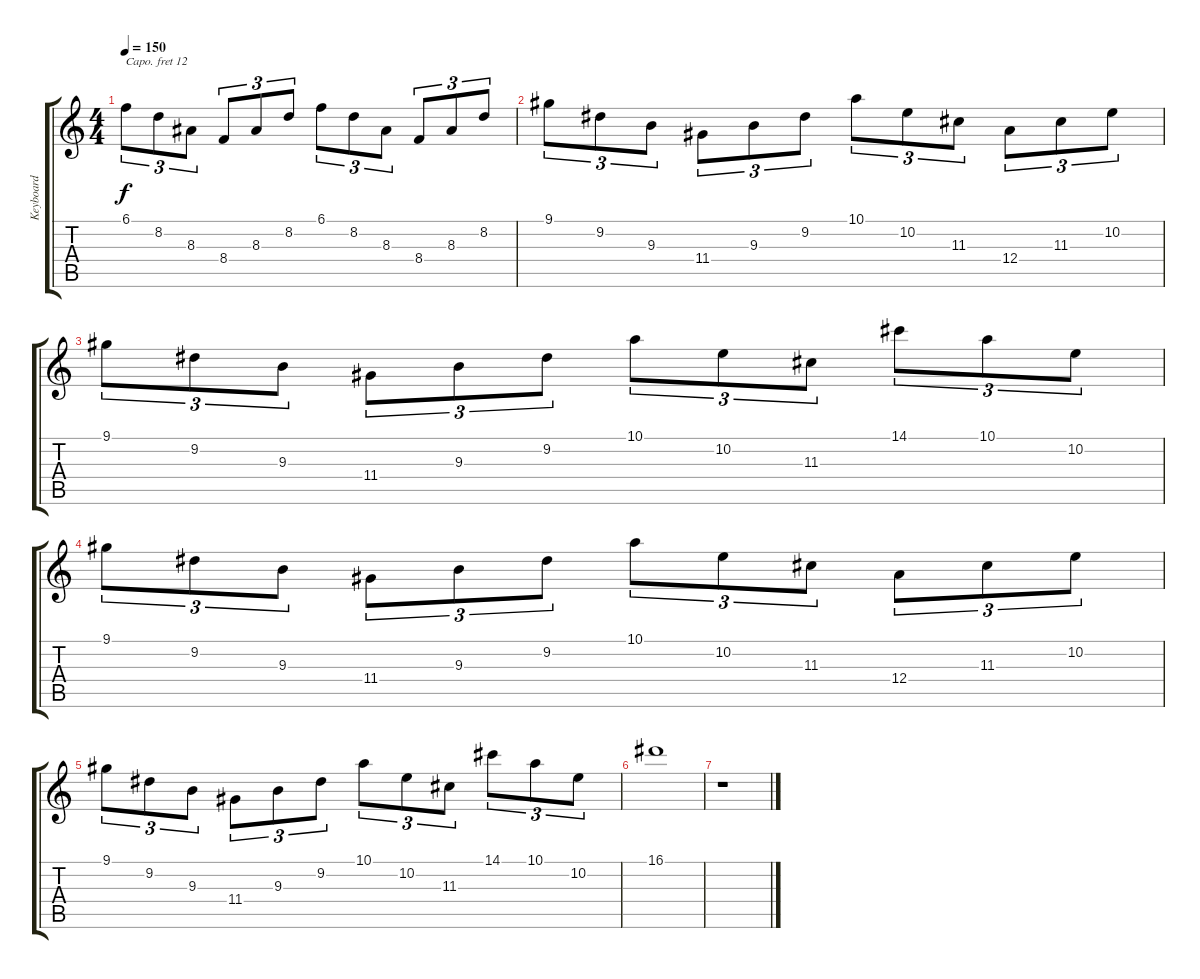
\track ("Keyboard" "Keyboard") {instrument orchestralharp}
\staff {score tabs}
\capo 12
\tuning (B3 Gb3 D3 A2 E2 B1) {hide}
\ts (4 4)
\tempo 150
\clef g2
\ks c
6.1.8{tu (3 2) dy f} 8.2.8{tu (3 2)} 8.3.8{tu (3 2)} 8.4.8{tu (3 2)} 8.3.8{tu (3 2)} 8.2.8{tu (3 2)} 6.1.8{tu (3 2)} 8.2.8{tu (3 2)} 8.3.8{tu (3 2)} 8.4.8{tu (3 2)} 8.3.8{tu (3 2)} 8.2.8{tu (3 2)} |
9.1.8{tu (3 2)} 9.2.8{tu (3 2)} 9.3.8{tu (3 2)} 11.4.8{tu (3 2)} 9.3.8{tu (3 2)} 9.2.8{tu (3 2)} 10.1.8{tu (3 2)} 10.2.8{tu (3 2)} 11.3.8{tu (3 2)} 12.4.8{tu (3 2)} 11.3.8{tu (3 2)} 10.2.8{tu (3 2)} |
9.1.8{tu (3 2)} 9.2.8{tu (3 2)} 9.3.8{tu (3 2)} 11.4.8{tu (3 2)} 9.3.8{tu (3 2)} 9.2.8{tu (3 2)} 10.1.8{tu (3 2)} 10.2.8{tu (3 2)} 11.3.8{tu (3 2)} 14.1.8{tu (3 2)} 10.1.8{tu (3 2)} 10.2.8{tu (3 2)} |
9.1.8{tu (3 2)} 9.2.8{tu (3 2)} 9.3.8{tu (3 2)} 11.4.8{tu (3 2)} 9.3.8{tu (3 2)} 9.2.8{tu (3 2)} 10.1.8{tu (3 2)} 10.2.8{tu (3 2)} 11.3.8{tu (3 2)} 12.4.8{tu (3 2)} 11.3.8{tu (3 2)} 10.2.8{tu (3 2)} |
9.1.8{tu (3 2)} 9.2.8{tu (3 2)} 9.3.8{tu (3 2)} 11.4.8{tu (3 2)} 9.3.8{tu (3 2)} 9.2.8{tu (3 2)} 10.1.8{tu (3 2)} 10.2.8{tu (3 2)} 11.3.8{tu (3 2)} 14.1.8{tu (3 2)} 10.1.8{tu (3 2)} 10.2.8{tu (3 2)} |
16.1.1 |
r.1
